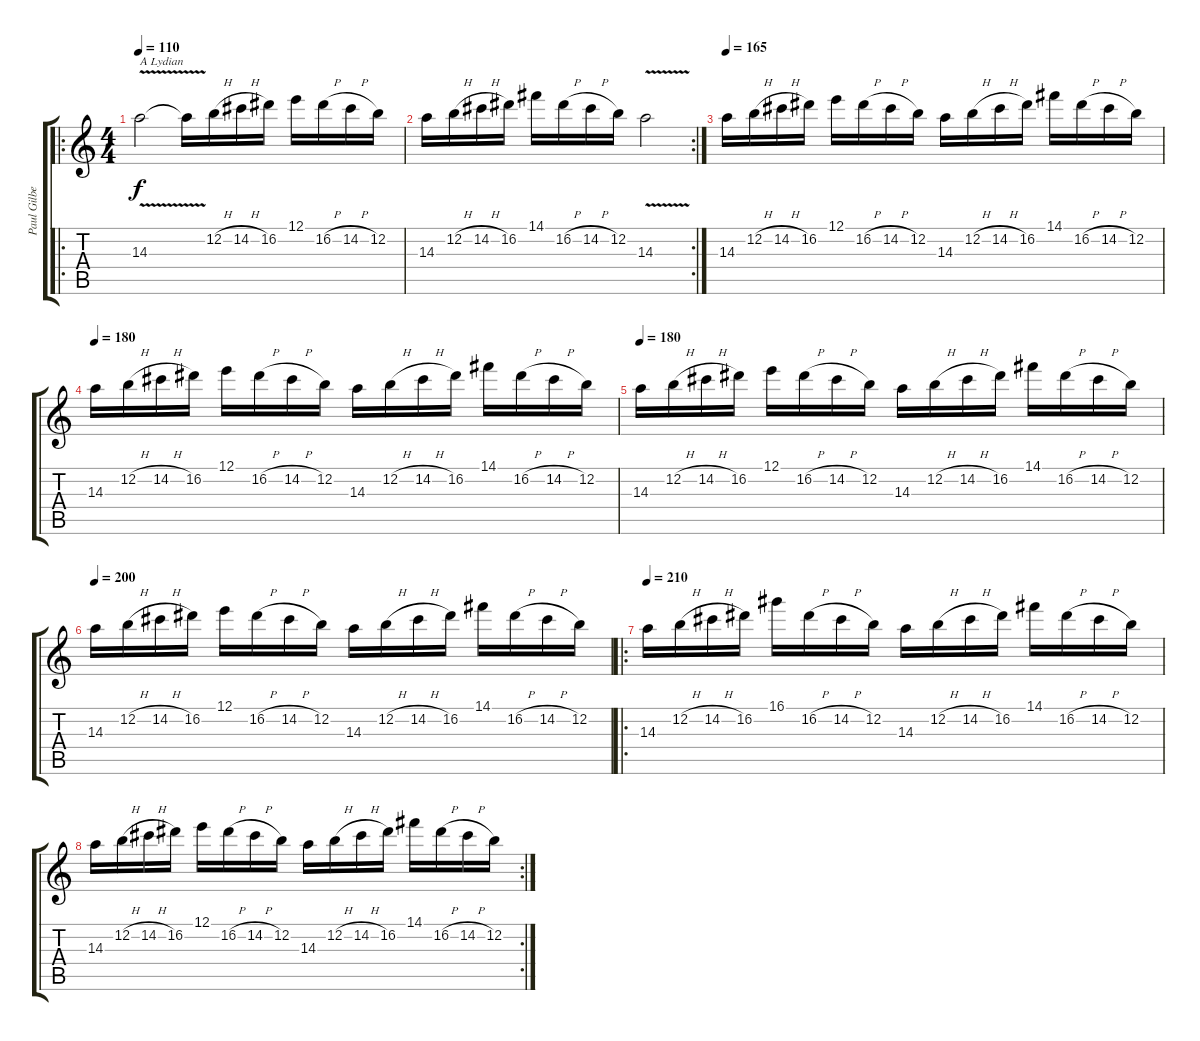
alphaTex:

\track ("Paul Gilbert" "Paul Gilbe") {instrument overdrivenguitar}
\staff {score tabs}
\tuning (E4 B3 G3 D3 A2 E2) {hide}
\ro
\ts (4 4)
\tempo 110
\clef g2
\ks c
14.3{v}.2{txt "A Lydian" dy f} 14.3{t}.16 12.2{h}.16 14.2{h}.16 16.2.16 12.1.16 16.2{h}.16 14.2{h}.16 12.2.16 |
\rc 2
14.3.16 12.2{h}.16 14.2{h}.16 16.2.16 14.1.16 16.2{h}.16 14.2{h}.16 12.2.16 14.3{v}.2 |
\tempo 165
14.3.16 12.2{h}.16 14.2{h}.16 16.2.16 12.1.16 16.2{h}.16 14.2{h}.16 12.2.16 14.3.16 12.2{h}.16 14.2{h}.16 16.2.16 14.1.16 16.2{h}.16 14.2{h}.16 12.2.16 |
\tempo 180
14.3.16 12.2{h}.16 14.2{h}.16 16.2.16 12.1.16 16.2{h}.16 14.2{h}.16 12.2.16 14.3.16 12.2{h}.16 14.2{h}.16 16.2.16 14.1.16 16.2{h}.16 14.2{h}.16 12.2.16 |
\tempo 180
14.3.16 12.2{h}.16 14.2{h}.16 16.2.16 12.1.16 16.2{h}.16 14.2{h}.16 12.2.16 14.3.16 12.2{h}.16 14.2{h}.16 16.2.16 14.1.16 16.2{h}.16 14.2{h}.16 12.2.16 |
\tempo 200
14.3.16 12.2{h}.16 14.2{h}.16 16.2.16 12.1.16 16.2{h}.16 14.2{h}.16 12.2.16 14.3.16 12.2{h}.16 14.2{h}.16 16.2.16 14.1.16 16.2{h}.16 14.2{h}.16 12.2.16 |
\ro
\tempo 210
14.3.16 12.2{h}.16 14.2{h}.16 16.2.16 16.1.16 16.2{h}.16 14.2{h}.16 12.2.16 14.3.16 12.2{h}.16 14.2{h}.16 16.2.16 14.1.16 16.2{h}.16 14.2{h}.16 12.2.16 |
\rc 2
14.3.16 12.2{h}.16 14.2{h}.16 16.2.16 12.1.16 16.2{h}.16 14.2{h}.16 12.2.16 14.3.16 12.2{h}.16 14.2{h}.16 16.2.16 14.1.16 16.2{h}.16 14.2{h}.16 12.2.16
